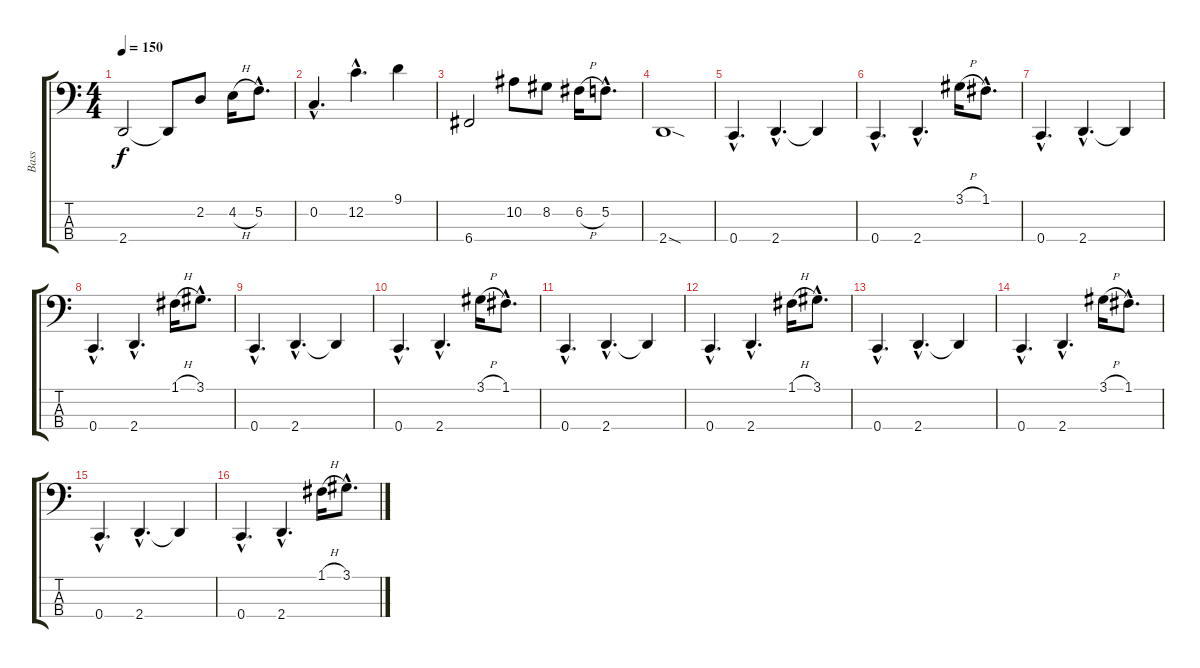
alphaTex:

\track ("Bass" "Bass") {instrument electricbasspick}
\staff {score tabs}
\tuning (F2 C2 G1 C1) {hide}
\ts (4 4)
\tempo 150
\clef f4
\ks c
2.4.2{dy f} 2.4{t}.8 2.2.8 4.2{h}.16 5.2{hac}.8{d} |
0.2{hac}.4{d} 12.2{hac}.4{d} 9.1.4 |
6.4.2 10.2.8 8.2.8 6.2{h}.16 5.2{hac}.8{d} |
2.4{sod}.1 |
0.4{hac}.4{d} 2.4{hac}.4{d} 2.4{t}.4 |
0.4{hac}.4{d} 2.4{hac}.4{d} 3.1{h}.16 1.1{hac}.8{d} |
0.4{hac}.4{d} 2.4{hac}.4{d} 2.4{t}.4 |
0.4{hac}.4{d} 2.4{hac}.4{d} 1.1{h}.16 3.1{hac}.8{d} |
0.4{hac}.4{d} 2.4{hac}.4{d} 2.4{t}.4 |
0.4{hac}.4{d} 2.4{hac}.4{d} 3.1{h}.16 1.1{hac}.8{d} |
0.4{hac}.4{d} 2.4{hac}.4{d} 2.4{t}.4 |
0.4{hac}.4{d} 2.4{hac}.4{d} 1.1{h}.16 3.1{hac}.8{d} |
0.4{hac}.4{d} 2.4{hac}.4{d} 2.4{t}.4 |
0.4{hac}.4{d} 2.4{hac}.4{d} 3.1{h}.16 1.1{hac}.8{d} |
0.4{hac}.4{d} 2.4{hac}.4{d} 2.4{t}.4 |
0.4{hac}.4{d} 2.4{hac}.4{d} 1.1{h}.16 3.1{hac}.8{d}
